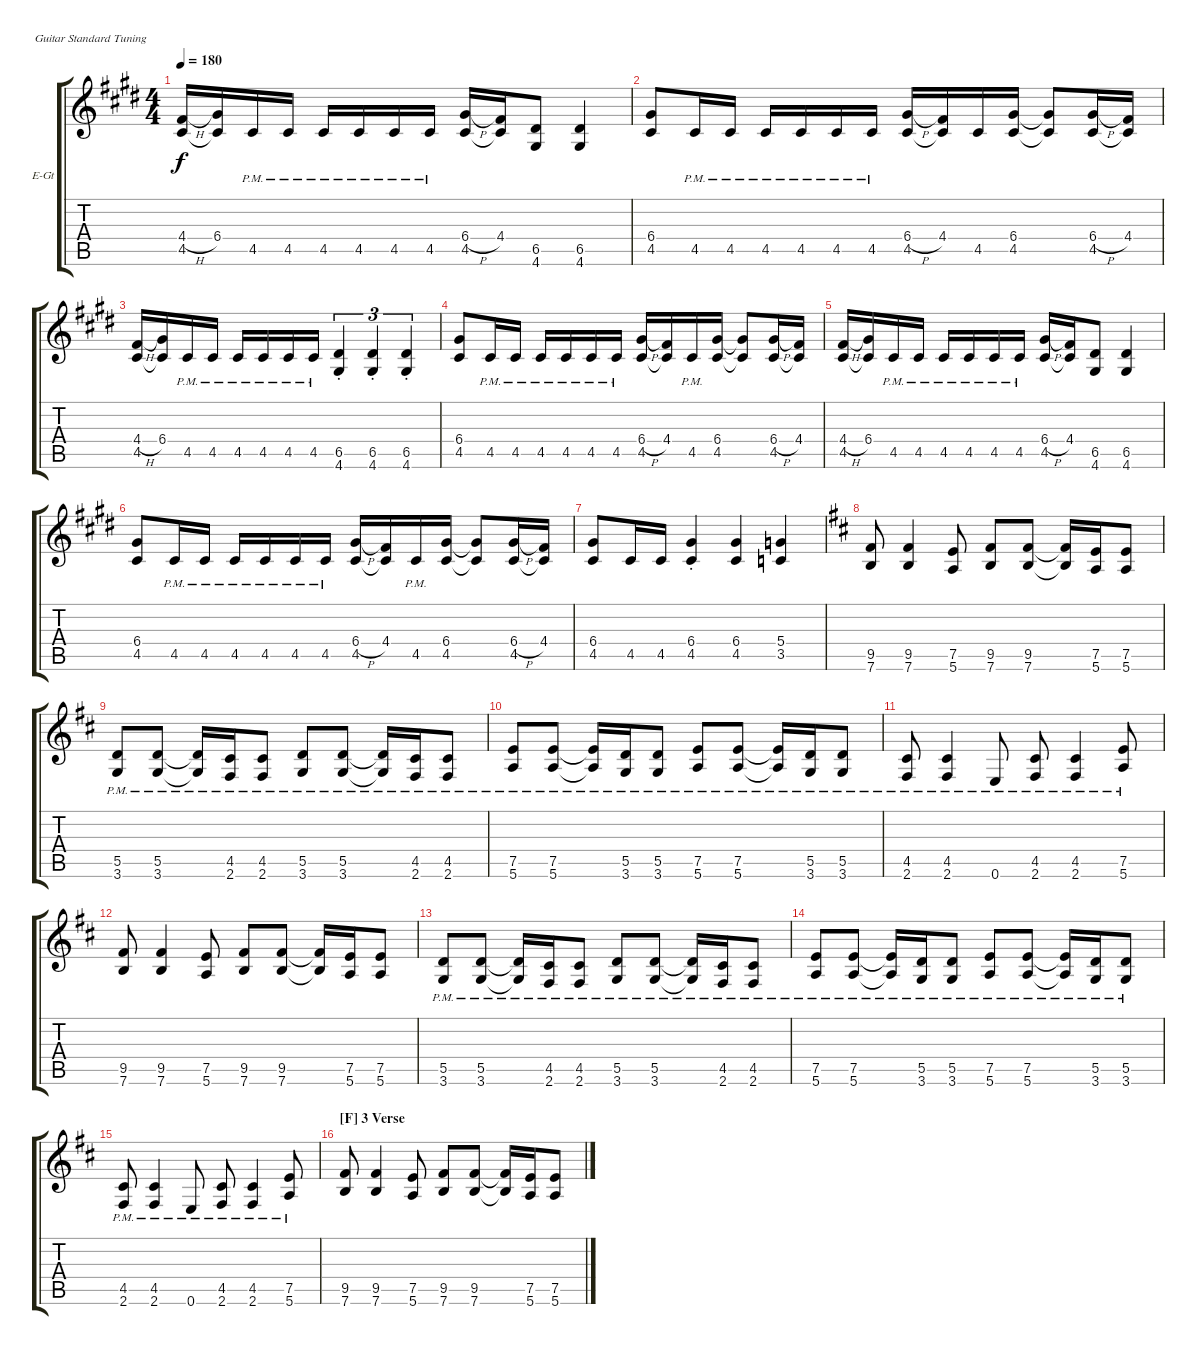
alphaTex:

\bracketExtendMode groupsimilarinstruments
\firstSystemTrackNameOrientation horizontal
\otherSystemsTrackNameOrientation horizontal
\track ("Gtr. II" "E-Gt") {instrument overdrivenguitar}
\staff {score tabs}
\tuning (E4 B3 G3 D3 A2 E2)
\ts (4 4)
\tempo 180
\clef g2
\scale
1.06305
\ks e
(4.4{h} 4.5).16{dy f} (6.4 4.5{t}).16 4.5{pm}.16 4.5{pm}.16 4.5{pm}.16 4.5{pm}.16 4.5{pm}.16 4.5{pm}.16 (6.4{h} 4.5).16 (4.4 4.5{t}).16 (6.5 4.6).8 (6.5 4.6).4 |
\scale
0.936948 (6.4 4.5).8 4.5{pm}.16 4.5{pm}.16 4.5{pm}.16 4.5{pm}.16 4.5{pm}.16 4.5{pm}.16 (6.4{h} 4.5).16 (4.4 4.5{t}).16 4.5.16 (6.4 4.5).16 (6.4{t} 4.5{t}).8 (6.4{h} 4.5).16 (4.4 4.5{t}).16 |
\scale
1.06305 (4.4{h} 4.5).16 (6.4 4.5{t}).16 4.5{pm}.16 4.5{pm}.16 4.5{pm}.16 4.5{pm}.16 4.5{pm}.16 4.5{pm}.16 (6.5{st} 4.6{st}).4{tu (3 2)} (6.5{st} 4.6{st}).4{tu (3 2)} (6.5{st} 4.6{st}).4{tu (3 2)} |
\scale
0.936948 (6.4 4.5).8 4.5{pm}.16 4.5{pm}.16 4.5{pm}.16 4.5{pm}.16 4.5{pm}.16 4.5{pm}.16 (6.4{h} 4.5).16 (4.4 4.5{t}).16 4.5{pm}.16 (6.4 4.5).16 (6.4{t} 4.5{t}).8 (6.4{h} 4.5).16 (4.4 4.5{t}).16 |
\scale
1.06305 (4.4{h} 4.5).16 (6.4 4.5{t}).16 4.5{pm}.16 4.5{pm}.16 4.5{pm}.16 4.5{pm}.16 4.5{pm}.16 4.5{pm}.16 (6.4{h} 4.5).16 (4.4 4.5{t}).16 (6.5 4.6).8 (6.5 4.6).4 |
\scale
0.936948 (6.4 4.5).8 4.5{pm}.16 4.5{pm}.16 4.5{pm}.16 4.5{pm}.16 4.5{pm}.16 4.5{pm}.16 (6.4{h} 4.5).16 (4.4 4.5{t}).16 4.5{pm}.16 (6.4 4.5).16 (6.4{t} 4.5{t}).8 (6.4{h} 4.5).16 (4.4 4.5{t}).16 |
\scale
1.06305 (6.4 4.5).8 4.5.16 4.5.16 (6.4{st} 4.5{st}).4 (6.4 4.5).4 (5.4 3.5).4 |
\scale
0.936948
\ks d
(9.5 7.6).8 (9.5 7.6).4 (7.5 5.6).8 (9.5 7.6).8 (9.5 7.6).8 (9.5{t} 7.6{t}).16 (7.5 5.6).16 (7.5 5.6).8 |
\scale
1.06305 (5.5{pm} 3.6{pm}).8 (5.5{pm} 3.6{pm}).8 (5.5{pm t} 3.6{pm t}).16 (4.5{pm} 2.6{pm}).16 (4.5{pm} 2.6{pm}).8 (5.5{pm} 3.6{pm}).8 (5.5{pm} 3.6{pm}).8 (5.5{pm t} 3.6{pm t}).16 (4.5{pm} 2.6{pm}).16 (4.5{pm} 2.6{pm}).8 |
\scale
0.936948 (7.5{pm} 5.6{pm}).8 (7.5{pm} 5.6{pm}).8 (7.5{pm t} 5.6{pm t}).16 (5.5{pm} 3.6{pm}).16 (5.5{pm} 3.6{pm}).8 (7.5{pm} 5.6{pm}).8 (7.5{pm} 5.6{pm}).8 (7.5{pm t} 5.6{pm t}).16 (5.5{pm} 3.6{pm}).16 (5.5{pm} 3.6{pm}).8 |
\scale
1.06305 (4.5{pm} 2.6{pm}).8 (4.5{pm} 2.6{pm}).4 0.6{pm}.8 (4.5{pm} 2.6{pm}).8 (4.5{pm} 2.6{pm}).4 (7.5{pm} 5.6{pm}).8 |
\scale
0.936948 (9.5 7.6).8 (9.5 7.6).4 (7.5 5.6).8 (9.5 7.6).8 (9.5 7.6).8 (9.5{t} 7.6{t}).16 (7.5 5.6).16 (7.5 5.6).8 |
\scale
1.06305 (5.5{pm} 3.6{pm}).8 (5.5{pm} 3.6{pm}).8 (5.5{pm t} 3.6{pm t}).16 (4.5{pm} 2.6{pm}).16 (4.5{pm} 2.6{pm}).8 (5.5{pm} 3.6{pm}).8 (5.5{pm} 3.6{pm}).8 (5.5{pm t} 3.6{pm t}).16 (4.5{pm} 2.6{pm}).16 (4.5{pm} 2.6{pm}).8 |
\scale
0.936948 (7.5{pm} 5.6{pm}).8 (7.5{pm} 5.6{pm}).8 (7.5{pm t} 5.6{pm t}).16 (5.5{pm} 3.6{pm}).16 (5.5{pm} 3.6{pm}).8 (7.5{pm} 5.6{pm}).8 (7.5{pm} 5.6{pm}).8 (7.5{pm t} 5.6{pm t}).16 (5.5{pm} 3.6{pm}).16 (5.5{pm} 3.6{pm}).8 |
\scale
1.06305 (4.5{pm} 2.6{pm}).8 (4.5{pm} 2.6{pm}).4 0.6{pm}.8 (4.5{pm} 2.6{pm}).8 (4.5{pm} 2.6{pm}).4 (7.5{pm} 5.6{pm}).8 |
\section ("F" "3 Verse")
\scale
0.936948 (9.5 7.6).8 (9.5 7.6).4 (7.5 5.6).8 (9.5 7.6).8 (9.5 7.6).8 (9.5{t} 7.6{t}).16 (7.5 5.6).16 (7.5 5.6).8
